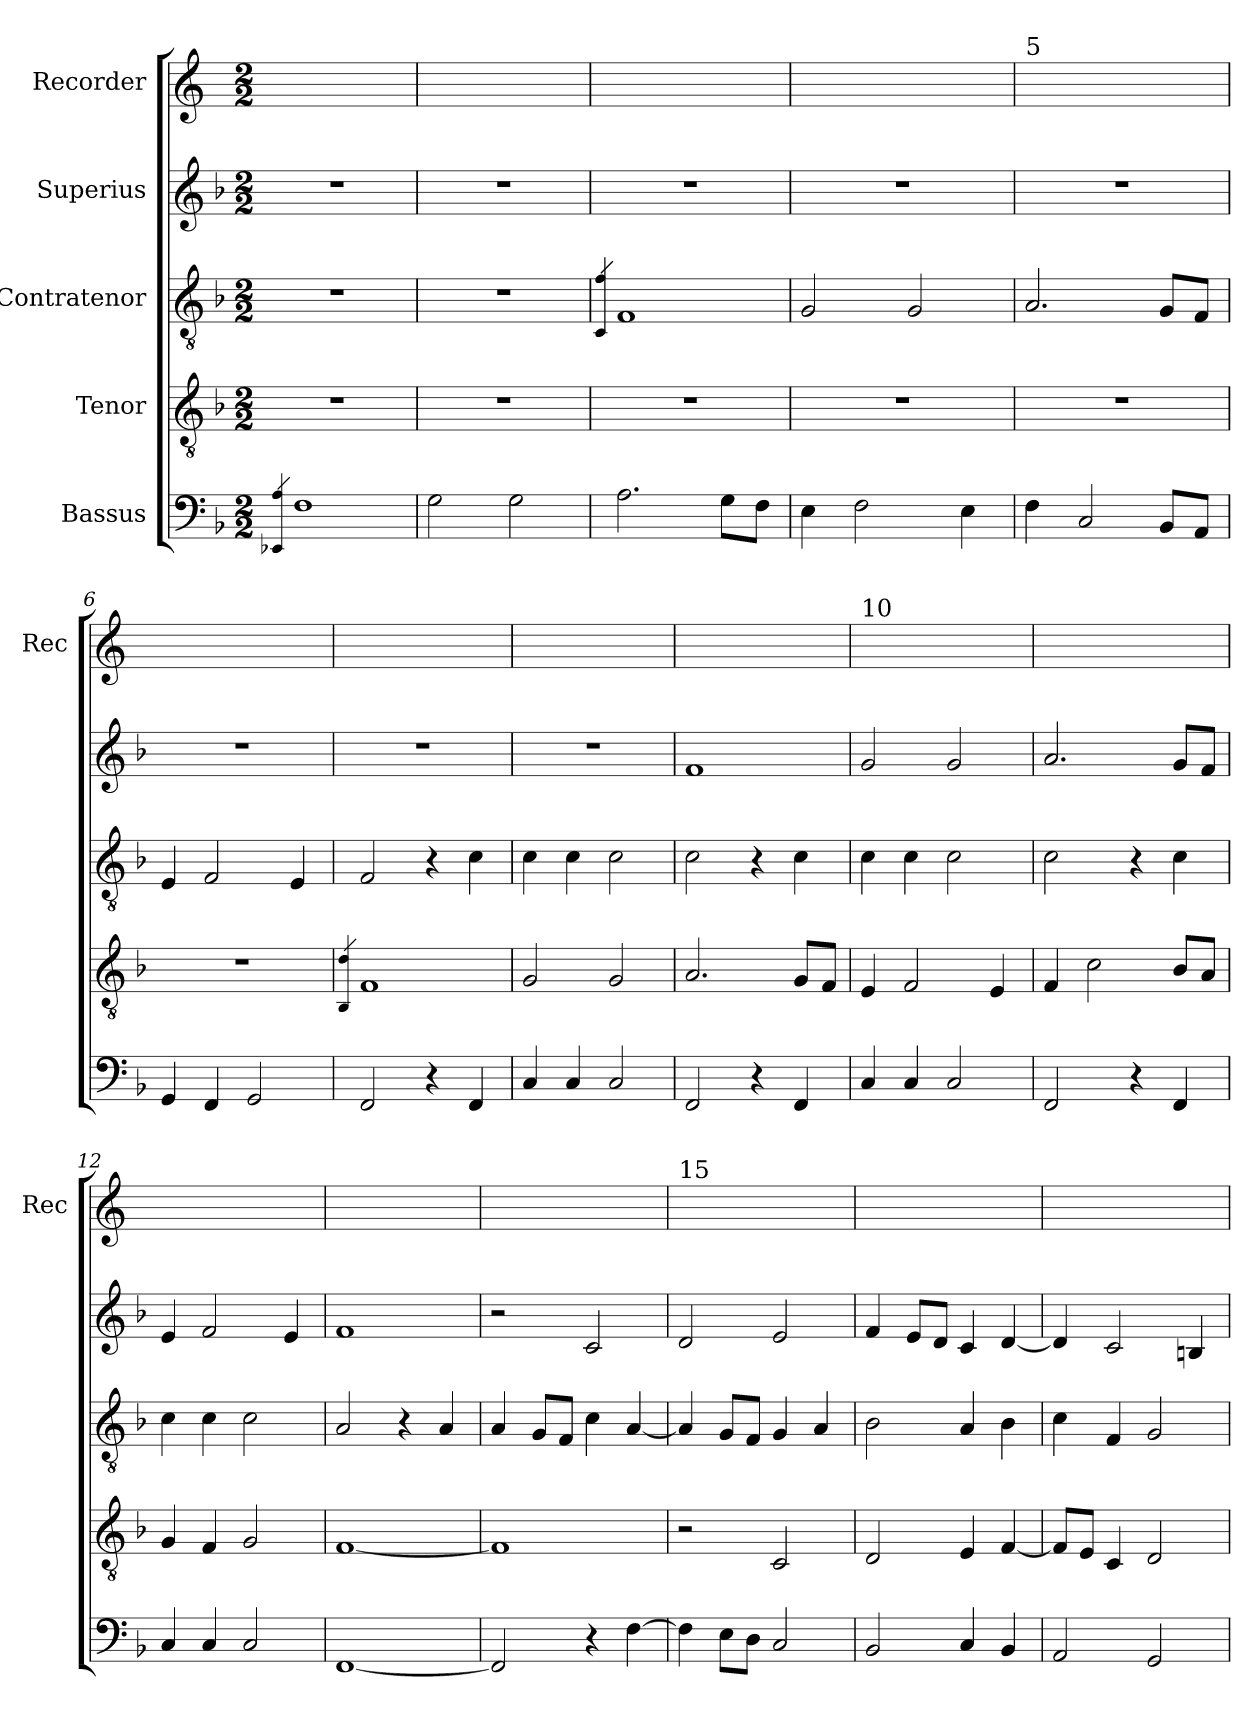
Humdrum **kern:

**kern	**kern	**kern	**kern	**kern
*part5	*part4	*part3	*part2	*part1
*staff5	*staff4	*staff3	*staff2	*staff1
*I"Bassus	*I"Tenor	*I"Contratenor	*I"Superius	*I"Recorder
*	*	*	*	*I'Rec
*clefF4	*clefGv2	*clefGv2	*clefG2	*clefG2
*k[b-]	*k[b-]	*k[b-]	*k[b-]	*k[]
*M2/2	*M2/2	*M2/2	*M2/2	*M2/2
=1	=1	=1	=1	=1
4qEE-X 4qA	.	.	.	.
1F	1r	1r	1r	1ryy
=2	=2	=2	=2	=2
2G\	1r	1r	1r	1ryy
2G\	.	.	.	.
=3	=3	=3	=3	=3
.	.	4qC 4qf	.	.
2.A\	1r	1F	1r	1ryy
8G\L	.	.	.	.
8F\J	.	.	.	.
=4	=4	=4	=4	=4
4E\	1r	2G/	1r	1ryy
2F\	.	.	.	.
.	.	2G/	.	.
4E\	.	.	.	.
=5	=5	=5	=5	=5
!	!	!	!	!LO:TX:a:t=5
4F\	1r	2.A/	1r	1ryy
2C/	.	.	.	.
8BB-/L	.	8G/L	.	.
8AA/J	.	8F/J	.	.
=6	=6	=6	=6	=6
4GG/	1r	4E/	1r	1ryy
4FF/	.	2F/	.	.
2GG/	.	.	.	.
.	.	4E/	.	.
=7	=7	=7	=7	=7
.	4qBB- 4qd	.	.	.
2FF/	1F	2F/	1r	1ryy
4r	.	4r	.	.
4FF/	.	4c\	.	.
!!LO:LB:g=z
=8	=8	=8	=8	=8
4C/	2G/	4c\	1r	1ryy
4C/	.	4c\	.	.
2C/	2G/	2c\	.	.
=9	=9	=9	=9	=9
2FF/	2.A/	2c\	1f	1ryy
4r	.	4r	.	.
4FF/	8G/L	4c\	.	.
.	8F/J	.	.	.
=10	=10	=10	=10	=10
!	!	!	!	!LO:TX:a:t=10
4C/	4E/	4c\	2g/	1ryy
4C/	2F/	4c\	.	.
2C/	.	2c\	2g/	.
.	4E/	.	.	.
=11	=11	=11	=11	=11
2FF/	4F/	2c\	2.a/	1ryy
.	2c\	.	.	.
4r	.	4r	.	.
4FF/	8B-/L	4c\	8g/L	.
.	8A/J	.	8f/J	.
=12	=12	=12	=12	=12
4C/	4G/	4c\	4e/	1ryy
4C/	4F/	4c\	2f/	.
2C/	2G/	2c\	.	.
.	.	.	4e/	.
=13	=13	=13	=13	=13
[1FF	[1F	2A/	1f	1ryy
.	.	4r	.	.
.	.	4A/	.	.
=14	=14	=14	=14	=14
2FF/]	1F]	4A/	2r	1ryy
.	.	8G/L	.	.
.	.	8F/J	.	.
4r	.	4c\	2c/	.
[4F\	.	[4A/	.	.
!!LO:LB:g=z
=15	=15	=15	=15	=15
!	!	!	!	!LO:TX:a:t=15
4F\]	2r	4A/]	2d/	1ryy
8E\L	.	8G/L	.	.
8D\J	.	8F/J	.	.
2C/	2C/	4G/	2e/	.
.	.	4A/	.	.
=16	=16	=16	=16	=16
2BB-/	2D/	2B-\	4f/	1ryy
.	.	.	8e/L	.
.	.	.	8d/J	.
4C/	4E/	4A/	4c/	.
4BB-/	[4F/	4B-\	[4d/	.
=17	=17	=17	=17	=17
2AA/	8F/L]	4c\	4d/]	1ryy
.	8E/J	.	.	.
.	4C/	4F/	2c/	.
2GG/	2D/	2G/	.	.
.	.	.	4Bn/	.
=	=	=	=	=
*-	*-	*-	*-	*-
